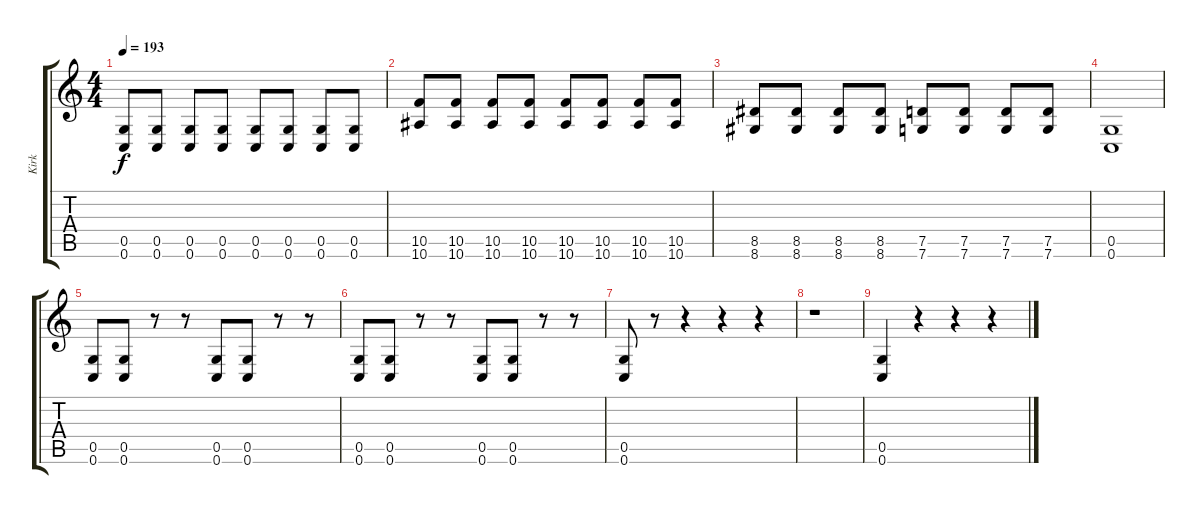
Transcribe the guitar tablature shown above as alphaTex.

\track ("Kirk" "Kirk") {instrument distortionguitar}
\staff {score tabs}
\tuning (D4 A3 F3 C3 G2 C2) {hide}
\ts (4 4)
\tempo 193
\clef g2
\ks c
(0.5 0.6).8{dy f} (0.5 0.6).8 (0.5 0.6).8 (0.5 0.6).8 (0.5 0.6).8 (0.5 0.6).8 (0.5 0.6).8 (0.5 0.6).8 |
(10.5 10.6).8 (10.5 10.6).8 (10.5 10.6).8 (10.5 10.6).8 (10.5 10.6).8 (10.5 10.6).8 (10.5 10.6).8 (10.5 10.6).8 |
(8.5 8.6).8 (8.5 8.6).8 (8.5 8.6).8 (8.5 8.6).8 (7.5 7.6).8 (7.5 7.6).8 (7.5 7.6).8 (7.5 7.6).8 |
(0.5 0.6).1 |
(0.5 0.6).8 (0.5 0.6).8 r.8 r.8 (0.5 0.6).8 (0.5 0.6).8 r.8 r.8 |
(0.5 0.6).8 (0.5 0.6).8 r.8 r.8 (0.5 0.6).8 (0.5 0.6).8 r.8 r.8 |
(0.5 0.6).8 r.8 r.4 r.4 r.4 |
r.1 |
(0.5 0.6).4 r.4 r.4 r.4
